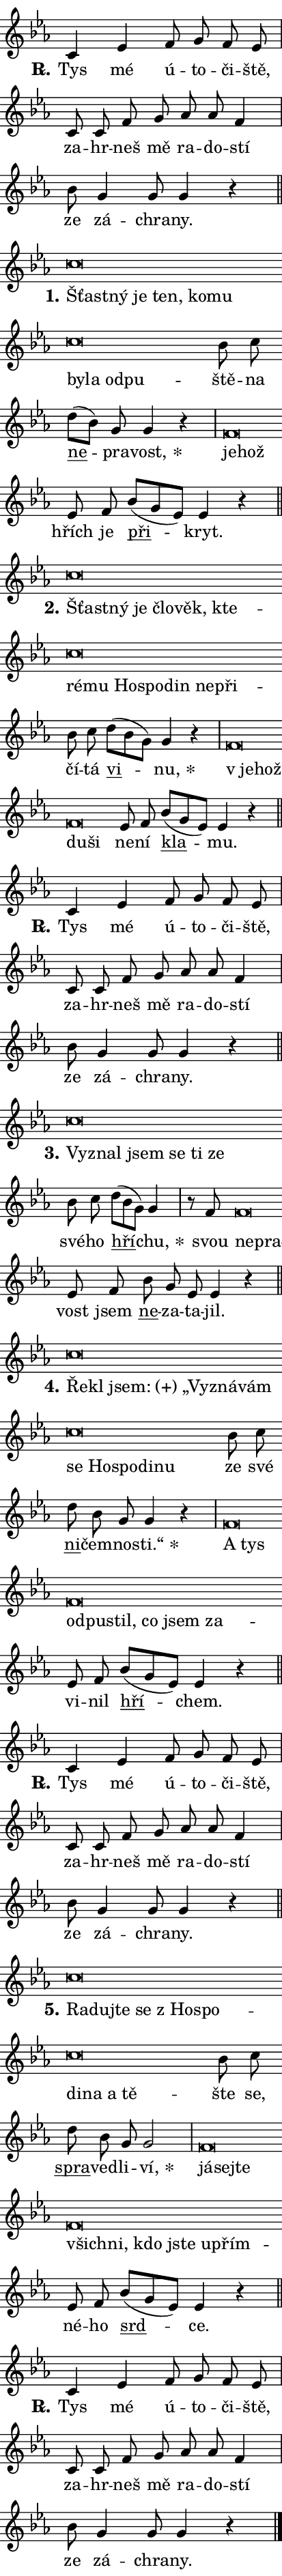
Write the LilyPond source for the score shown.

\version "2.22.1"
\header { tagline = "" }
\paper {
  indent = 0\cm
  top-margin = 0\cm
  right-margin = 0\cm
  bottom-margin = 0\cm
  left-margin = 0\cm
  paper-width = 7\cm
  page-breaking = #ly:one-page-breaking
  system-system-spacing.basic-distance = #11
  score-system-spacing.basic-distance = #11
  ragged-last = ##f
}


%% Author: Thomas Morley
%% https://lists.gnu.org/archive/html/lilypond-user/2020-05/msg00002.html
#(define (line-position grob)
"Returns position of @var[grob} in current system:
   @code{'start}, if at first time-step
   @code{'end}, if at last time-step
   @code{'middle} otherwise
"
  (let* ((col (ly:item-get-column grob))
         (ln (ly:grob-object col 'left-neighbor))
         (rn (ly:grob-object col 'right-neighbor))
         (col-to-check-left (if (ly:grob? ln) ln col))
         (col-to-check-right (if (ly:grob? rn) rn col))
         (break-dir-left
           (and
             (ly:grob-property col-to-check-left 'non-musical #f)
             (ly:item-break-dir col-to-check-left)))
         (break-dir-right
           (and
             (ly:grob-property col-to-check-right 'non-musical #f)
             (ly:item-break-dir col-to-check-right))))
        (cond ((eqv? 1 break-dir-left) 'start)
              ((eqv? -1 break-dir-right) 'end)
              (else 'middle))))

#(define (tranparent-at-line-position vctor)
  (lambda (grob)
  "Relying on @code{line-position} select the relevant enry from @var{vctor}.
Used to determine transparency,"
    (case (line-position grob)
      ((end) (not (vector-ref vctor 0)))
      ((middle) (not (vector-ref vctor 1)))
      ((start) (not (vector-ref vctor 2))))))

noteHeadBreakVisibility =
#(define-music-function (break-visibility)(vector?)
"Makes @code{NoteHead}s transparent relying on @var{break-visibility}"
#{
  \override NoteHead.transparent =
    #(tranparent-at-line-position break-visibility)
#})

#(define delete-ledgers-for-transparent-note-heads
  (lambda (grob)
    "Reads whether a @code{NoteHead} is transparent.
If so this @code{NoteHead} is removed from @code{'note-heads} from
@var{grob}, which is supposed to be @code{LedgerLineSpanner}.
As a result ledgers are not printed for this @code{NoteHead}"
    (let* ((nhds-array (ly:grob-object grob 'note-heads))
           (nhds-list
             (if (ly:grob-array? nhds-array)
                 (ly:grob-array->list nhds-array)
                 '()))
           ;; Relies on the transparent-property being done before
           ;; Staff.LedgerLineSpanner.after-line-breaking is executed.
           ;; This is fragile ...
           (to-keep
             (remove
               (lambda (nhd)
                 (ly:grob-property nhd 'transparent #f))
               nhds-list)))
      ;; TODO find a better method to iterate over grob-arrays, similiar
      ;; to filter/remove etc for lists
      ;; For now rebuilt from scratch
      (set! (ly:grob-object grob 'note-heads)  '())
      (for-each
        (lambda (nhd)
          (ly:pointer-group-interface::add-grob grob 'note-heads nhd))
        to-keep))))

hideNotes = {
  \noteHeadBreakVisibility #begin-of-line-visible
}
unHideNotes = {
  \noteHeadBreakVisibility #all-visible
}

% work-around for resetting accidentals
% https://lilypond.org/doc/v2.23/Documentation/notation/displaying-rhythms#unmetered-music
cadenzaMeasure = {
  \cadenzaOff
  \partial 1024 s1024
  \cadenzaOn
}

#(define-markup-command (accent layout props text) (markup?)
  "Underline accented syllable"
  (interpret-markup layout props
    #{\markup \override #'(offset . 4.3) \underline { #text }#}))

responsum = \markup \concat {
  "R" \hspace #-1.05 \path #0.1 #'((moveto 0 0.07) (lineto 0.9 0.8)) \hspace #0.05 "."
}

\layout {
    \context {
        \Staff
        \remove "Time_signature_engraver"
        \override LedgerLineSpanner.after-line-breaking = #delete-ledgers-for-transparent-note-heads
    }
    \context {
        \Voice {
            \override NoteHead.output-attributes = #'((class . "notehead"))
            \override Hairpin.height = #0.55
        }
    }
    \context {
        \Lyrics {
            \override StanzaNumber.output-attributes = #'((class . "stanzanumber"))
            \override LyricSpace.minimum-distance = #0.9
            \override LyricText.font-name = #"TeX Gyre Schola"
            \override LyricText.font-size = 1
            \override StanzaNumber.font-name = #"TeX Gyre Schola Bold"
            \override StanzaNumber.font-size = 1
        }
    }
}

% magnetic-lyrics.ily
%
%   written by
%     Jean Abou Samra <jean@abou-samra.fr>
%     Werner Lemberg <wl@gnu.org>
%
%   adapted by
%     Jiri Hon <jiri.hon@gmail.com>
%
% Version 2022-Apr-15

% https://www.mail-archive.com/lilypond-user@gnu.org/msg149350.html

#(define (Left_hyphen_pointer_engraver context)
   "Collect syllable-hyphen-syllable occurrences in lyrics and store
them in properties.  This engraver only looks to the left.  For
example, if the lyrics input is @code{foo -- bar}, it does the
following.

@itemize @bullet
@item
Set the @code{text} property of the @code{LyricHyphen} grob between
@q{foo} and @q{bar} to @code{foo}.

@item
Set the @code{left-hyphen} property of the @code{LyricText} grob with
text @q{foo} to the @code{LyricHyphen} grob between @q{foo} and
@q{bar}.
@end itemize

Use this auxiliary engraver in combination with the
@code{lyric-@/text::@/apply-@/magnetic-@/offset!} hook."
   (let ((hyphen #f)
         (text #f))
     (make-engraver
      (acknowledgers
       ((lyric-syllable-interface engraver grob source-engraver)
        (set! text grob)))
      (end-acknowledgers
       ((lyric-hyphen-interface engraver grob source-engraver)
        ;(when (not (grob::has-interface grob 'lyric-space-interface))
          (set! hyphen grob)));)
      ((stop-translation-timestep engraver)
       (when (and text hyphen)
         (ly:grob-set-object! text 'left-hyphen hyphen))
       (set! text #f)
       (set! hyphen #f)))))

#(define (lyric-text::apply-magnetic-offset! grob)
   "If the space between two syllables is less than the value in
property @code{LyricText@/.details@/.squash-threshold}, move the right
syllable to the left so that it gets concatenated with the left
syllable.

Use this function as a hook for
@code{LyricText@/.after-@/line-@/breaking} if the
@code{Left_@/hyphen_@/pointer_@/engraver} is active."
   (let ((hyphen (ly:grob-object grob 'left-hyphen #f)))
     (when hyphen
       (let ((left-text (ly:spanner-bound hyphen LEFT)))
         (when (grob::has-interface left-text 'lyric-syllable-interface)
           (let* ((common (ly:grob-common-refpoint grob left-text X))
                  (this-x-ext (ly:grob-extent grob common X))
                  (left-x-ext
                   (begin
                     ;; Trigger magnetism for left-text.
                     (ly:grob-property left-text 'after-line-breaking)
                     (ly:grob-extent left-text common X)))
                  ;; `delta` is the gap width between two syllables.
                  (delta (- (interval-start this-x-ext)
                            (interval-end left-x-ext)))
                  (details (ly:grob-property grob 'details))
                  (threshold (assoc-get 'squash-threshold details 0.2)))
             (when (< delta threshold)
               (let* (;; We have to manipulate the input text so that
                      ;; ligatures crossing syllable boundaries are not
                      ;; disabled.  For languages based on the Latin
                      ;; script this is essentially a beautification.
                      ;; However, for non-Western scripts it can be a
                      ;; necessity.
                      (lt (ly:grob-property left-text 'text))
                      (rt (ly:grob-property grob 'text))
                      (is-space (grob::has-interface hyphen 'lyric-space-interface))
                      (space (if is-space " " ""))
                      (space-markup (grob-interpret-markup grob " "))
                      (space-size (interval-length (ly:stencil-extent space-markup X)))
                      (extra-delta (if is-space space-size 0))
                      ;; Append new syllable.
                      (ltrt-space (if (and (string? lt) (string? rt))
                                (string-append lt space rt)
                                (make-concat-markup (list lt space rt))))
                      ;; Right-align `ltrt` to the right side.
                      (ltrt-space-markup (grob-interpret-markup
                               grob
                               (make-translate-markup
                                (cons (interval-length this-x-ext) 0)
                                (make-right-align-markup ltrt-space)))))
                 (begin
                   ;; Don't print `left-text`.
                   (ly:grob-set-property! left-text 'stencil #f)
                   ;; Set text and stencil (which holds all collected
                   ;; syllables so far) and shift it to the left.
                   (ly:grob-set-property! grob 'text ltrt-space)
                   (ly:grob-set-property! grob 'stencil ltrt-space-markup)
                   (ly:grob-translate-axis! grob (- (- delta extra-delta)) X))))))))))


#(define (lyric-hyphen::displace-bounds-first grob)
   ;; Make very sure this callback isn't triggered too early.
   (let ((left (ly:spanner-bound grob LEFT))
         (right (ly:spanner-bound grob RIGHT)))
     (ly:grob-property left 'after-line-breaking)
     (ly:grob-property right 'after-line-breaking)
     (ly:lyric-hyphen::print grob)))

squashThreshold = #0.4

\layout {
  \context {
    \Lyrics
    \consists #Left_hyphen_pointer_engraver
    \override LyricText.after-line-breaking =
      #lyric-text::apply-magnetic-offset!
    \override LyricHyphen.stencil = #lyric-hyphen::displace-bounds-first
    \override LyricText.details.squash-threshold = \squashThreshold
    \override LyricHyphen.minimum-distance = 0
    \override LyricHyphen.minimum-length = \squashThreshold
  }
}

squash = \override LyricText.details.squash-threshold = 9999
unSquash = \override LyricText.details.squash-threshold = \squashThreshold

left = \override LyricText.self-alignment-X = #LEFT
unLeft = \revert LyricText.self-alignment-X

starOffset = #(lambda (grob) 
                (let ((x_offset (ly:self-alignment-interface::aligned-on-x-parent grob)))
                  (if (= x_offset 0) 0 (+ x_offset 1.2))))

star = #(define-music-function (syllable)(string?)
"Append star separator at the end of a syllable"
#{
  \once \override LyricText.X-offset = #starOffset
  \lyricmode { \markup {
    #syllable
    \override #'((font-name . "TeX Gyre Schola Bold")) \hspace #0.2 \lower #0.65 \larger "*"
  } }
#})

starAccent = #(define-music-function (syllable)(string?)
"Append star separator at the end of a syllable and make accent"
#{
  \once \override LyricText.X-offset = #starOffset
  \lyricmode { \markup {
    \accent #syllable
    \override #'((font-name . "TeX Gyre Schola Bold")) \hspace #0.2 \lower #0.65 \larger "*"
  } }
#})

breath = #(define-music-function (syllable)(string?)
"Append breathing indicator at the end of a syllable"
#{
  \lyricmode { \markup { #syllable "+" } }
#})

optionalBreath = #(define-music-function (syllable)(string?)
"Append optional breathing indicator at the end of a syllable"
#{
  \lyricmode { \markup { #syllable "(+)" } }
#})


\score {
    <<
        \new Voice = "melody" { \cadenzaOn \key es \major \relative { c'4 es f8 g f es \cadenzaMeasure \bar "|" c c f g as as f4 \cadenzaMeasure \bar "|" bes8 g4 g8 g4 r \cadenzaMeasure \bar "||" \break }
\relative { c''\breve*1/16 \hideNotes \breve*1/16 \bar "" \breve*1/16 \bar "" \breve*1/16 \bar "" \breve*1/16 \bar "" \breve*1/16 \bar "" \breve*1/16 \bar "" \breve*1/16 \bar "" \breve*1/16 \breve*1/16 \bar "" \unHideNotes bes8 c \bar "" d[( bes)] g g4 r \cadenzaMeasure \bar "|" f\breve*1/16 \hideNotes \breve*1/16 \bar "" \unHideNotes es8 f \bar "" bes[( g es)] es4 r \cadenzaMeasure \bar "||" \break }
\relative { c''\breve*1/16 \hideNotes \breve*1/16 \bar "" \breve*1/16 \bar "" \breve*1/16 \bar "" \breve*1/16 \bar "" \breve*1/16 \bar "" \breve*1/16 \bar "" \breve*1/16 \bar "" \breve*1/16 \bar "" \breve*1/16 \bar "" \breve*1/16 \bar "" \breve*1/16 \breve*1/16 \bar "" \unHideNotes bes8 c \bar "" d[( bes g)] g4 r \cadenzaMeasure \bar "|" f\breve*1/16 \hideNotes \breve*1/16 \bar "" \breve*1/16 \breve*1/16 \bar "" \unHideNotes es8 f \bar "" bes[( g es)] es4 r \cadenzaMeasure \bar "||" \break }
\relative { c'4 es f8 g f es \cadenzaMeasure \bar "|" c c f g as as f4 \cadenzaMeasure \bar "|" bes8 g4 g8 g4 r \cadenzaMeasure \bar "||" \break }
\relative { c''\breve*1/16 \hideNotes \breve*1/16 \bar "" \breve*1/16 \bar "" \breve*1/16 \bar "" \breve*1/16 \breve*1/16 \bar "" \unHideNotes bes8 c \bar "" d[( bes g)] g4 \cadenzaMeasure \bar "|" r8 f8 f\breve*1/16 \hideNotes \breve*1/16 \bar "" \unHideNotes es8 f \bar "" bes g es es4 r \cadenzaMeasure \bar "||" \break }
\relative { c''\breve*1/16 \hideNotes \breve*1/16 \bar "" \breve*1/16 \bar "" \breve*1/16 \bar "" \breve*1/16 \bar "" \breve*1/16 \bar "" \breve*1/16 \bar "" \breve*1/16 \bar "" \breve*1/16 \bar "" \breve*1/16 \breve*1/16 \bar "" \unHideNotes bes8 c \bar "" d bes g g4 r \cadenzaMeasure \bar "|" f\breve*1/16 \hideNotes \breve*1/16 \bar "" \breve*1/16 \bar "" \breve*1/16 \bar "" \breve*1/16 \bar "" \breve*1/16 \bar "" \breve*1/16 \breve*1/16 \bar "" \unHideNotes es8 f \bar "" bes[( g es)] es4 r \cadenzaMeasure \bar "||" \break }
\relative { c'4 es f8 g f es \cadenzaMeasure \bar "|" c c f g as as f4 \cadenzaMeasure \bar "|" bes8 g4 g8 g4 r \cadenzaMeasure \bar "||" \break }
\relative { c''\breve*1/16 \hideNotes \breve*1/16 \bar "" \breve*1/16 \bar "" \breve*1/16 \bar "" \breve*1/16 \bar "" \breve*1/16 \bar "" \breve*1/16 \bar "" \breve*1/16 \bar "" \breve*1/16 \breve*1/16 \bar "" \unHideNotes bes8 c \bar "" d bes g g2 \cadenzaMeasure \bar "|" f\breve*1/16 \hideNotes \breve*1/16 \bar "" \breve*1/16 \bar "" \breve*1/16 \bar "" \breve*1/16 \bar "" \breve*1/16 \bar "" \breve*1/16 \bar "" \breve*1/16 \breve*1/16 \bar "" \unHideNotes es8 f \bar "" bes[( g es)] es4 r \cadenzaMeasure \bar "||" \break }
\relative { c'4 es f8 g f es \cadenzaMeasure \bar "|" c c f g as as f4 \cadenzaMeasure \bar "|" bes8 g4 g8 g4 r \cadenzaMeasure \bar "||" \break } \bar "|." }
        \new Lyrics \lyricsto "melody" { \lyricmode { \set stanza = \responsum
Tys mé ú -- to -- či -- ště, za -- hr -- neš mě ra -- do -- stí ze zá -- chra -- ny.
\set stanza = "1."
\left Šťast -- \squash ný je ten, ko -- mu by -- la od -- pu -- \unLeft \unSquash ště -- na \markup \accent ne -- pra -- \star vost, \left je -- \squash hož \unLeft \unSquash hřích je \markup \accent při -- kryt.
\set stanza = "2."
\left Šťast -- \squash ný je člo -- věk, kte -- ré -- mu Ho -- spo -- din ne -- při -- \unLeft \unSquash čí -- tá \markup \accent vi -- \star nu, \left "v je" -- \squash hož du -- ši \unLeft \unSquash ne -- ní \markup \accent kla -- mu.
\set stanza = \responsum
Tys mé ú -- to -- či -- ště, za -- hr -- neš mě ra -- do -- stí ze zá -- chra -- ny.
\set stanza = "3."
\left Vy -- \squash znal jsem se ti ze \unLeft \unSquash své -- ho \markup \accent hří -- \star chu, svou \left ne -- \squash pra -- \unLeft \unSquash vost jsem \markup \accent ne -- za -- ta -- jil.
\set stanza = "4."
\left Ře -- \squash kl \optionalBreath jsem: „Vy -- zná -- vám se Ho -- spo -- di -- nu \unLeft \unSquash ze své \markup \accent ni -- čem -- no -- \star sti.“ \left A \squash tys od -- pu -- stil, co jsem za -- \unLeft \unSquash vi -- nil \markup \accent hří -- chem.
\set stanza = \responsum
Tys mé ú -- to -- či -- ště, za -- hr -- neš mě ra -- do -- stí ze zá -- chra -- ny.
\set stanza = "5."
\left Ra -- \squash duj -- te se "z Ho" -- spo -- di -- na a tě -- \unLeft \unSquash šte se, \markup \accent spra -- ved -- li -- \star ví, \left já -- \squash sej -- te všich -- ni, kdo jste u -- přím -- \unLeft \unSquash né -- ho \markup \accent srd -- ce.
\set stanza = \responsum
Tys mé ú -- to -- či -- ště, za -- hr -- neš mě ra -- do -- stí ze zá -- chra -- ny. } }
    >>
    \layout {}
}
